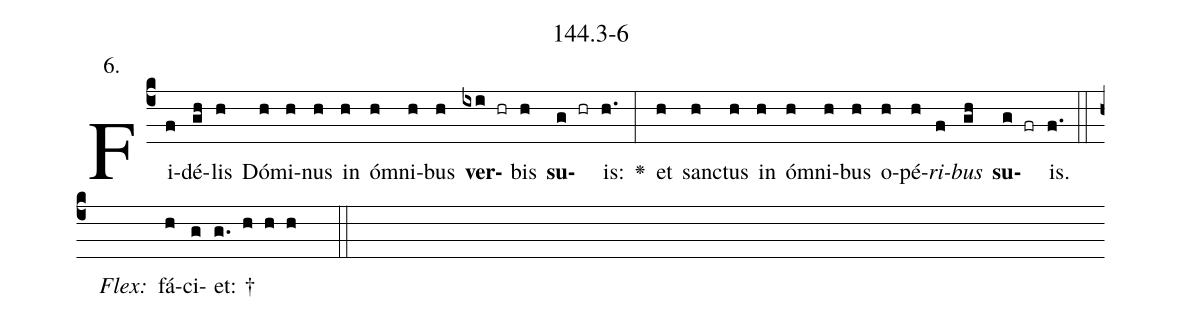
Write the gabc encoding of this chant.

name: 144.3-6;
annotation: 6.;
%%
(c4)Fi(f)dé(gh)lis(h) Dó(h)mi(h)nus(h) in(h) óm(h)ni(h)bus(h) <b>ver</b>(ixi hr)bis(h) <b>su</b>(g hr)is:(h.) <v>\greheightstar</v>(:) et(h) sanc(h)tus(h) in(h) óm(h)ni(h)bus(h) o(h)pé(h)<i>ri</i>(f)<i>bus</i>(gh) <b>su</b>(g fr)is.(f.) (::)
<i>Flex:</i>()  fá(h)ci(g)et: †(g. h h h  ::)

%E(h) u(h) o(f) u(gh) a(g) e.(f.) (::)
